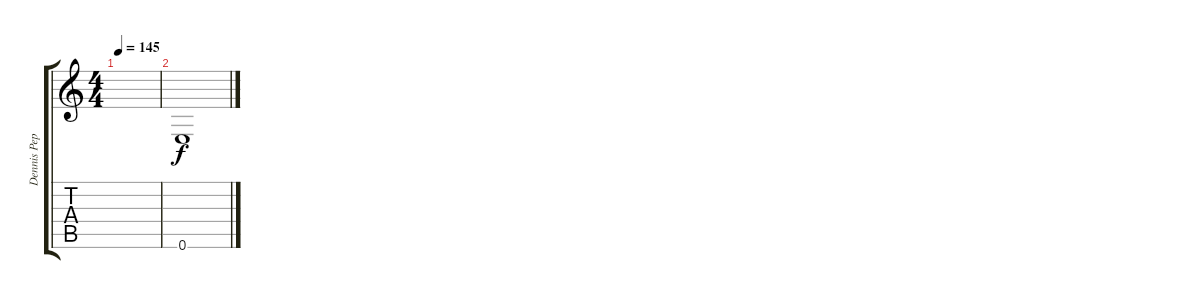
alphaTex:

\track ("Dennis Pepa" "Dennis Pep") {instrument electricbassfinger}
\staff {score tabs}
\tuning (E4 B3 G3 D3 A2 E2) {hide}
\ts (4 4)
\tempo 145
\clef g2
\ks c
|
0.6{t}.1
